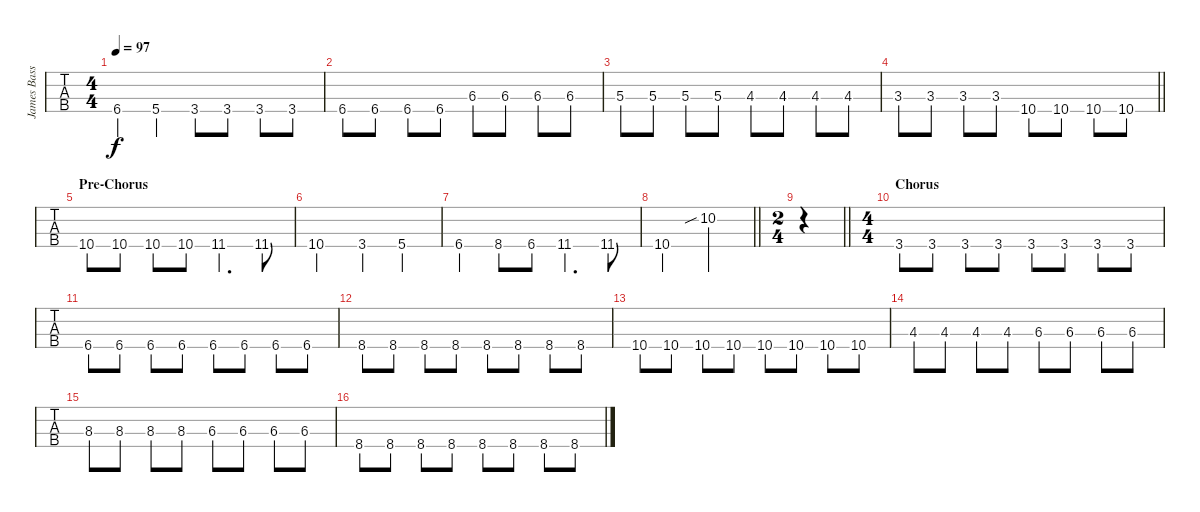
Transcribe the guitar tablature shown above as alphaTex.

\track ("James Bass" "James Bass") {instrument electricbassfinger}
\staff {tabs}
\tuning (G2 D2 A1 D1) {hide}
\ts (4 4)
\tempo 97
\clef f4
\ks c
6.4.4{dy f} 5.4.4 3.4.8 3.4.8 3.4.8 3.4.8 |
6.4.8 6.4.8 6.4.8 6.4.8 6.3.8 6.3.8 6.3.8 6.3.8 |
5.3.8 5.3.8 5.3.8 5.3.8 4.3.8 4.3.8 4.3.8 4.3.8 |
\barLineRight lightlight
3.3.8 3.3.8 3.3.8 3.3.8 10.4.8 10.4.8 10.4.8 10.4.8 |
\section ("" "Pre-Chorus")
10.4.8 10.4.8 10.4.8 10.4.8 11.4.4{d} 11.4.8 |
10.4.2 3.4.4 5.4.4 |
6.4.4 8.4.8 6.4.8 11.4.4{d} 11.4.8 |
\barLineRight lightlight
10.4.2 10.2{sib}.2 |
\ts (2 4)
\barLineRight lightlight
|
\ts (4 4)
\section ("" "Chorus")
3.4.8 3.4.8 3.4.8 3.4.8 3.4.8 3.4.8 3.4.8 3.4.8 |
6.4.8 6.4.8 6.4.8 6.4.8 6.4.8 6.4.8 6.4.8 6.4.8 |
8.4.8 8.4.8 8.4.8 8.4.8 8.4.8 8.4.8 8.4.8 8.4.8 |
10.4.8 10.4.8 10.4.8 10.4.8 10.4.8 10.4.8 10.4.8 10.4.8 |
4.3.8 4.3.8 4.3.8 4.3.8 6.3.8 6.3.8 6.3.8 6.3.8 |
8.3.8 8.3.8 8.3.8 8.3.8 6.3.8 6.3.8 6.3.8 6.3.8 |
8.4.8 8.4.8 8.4.8 8.4.8 8.4.8 8.4.8 8.4.8 8.4.8
